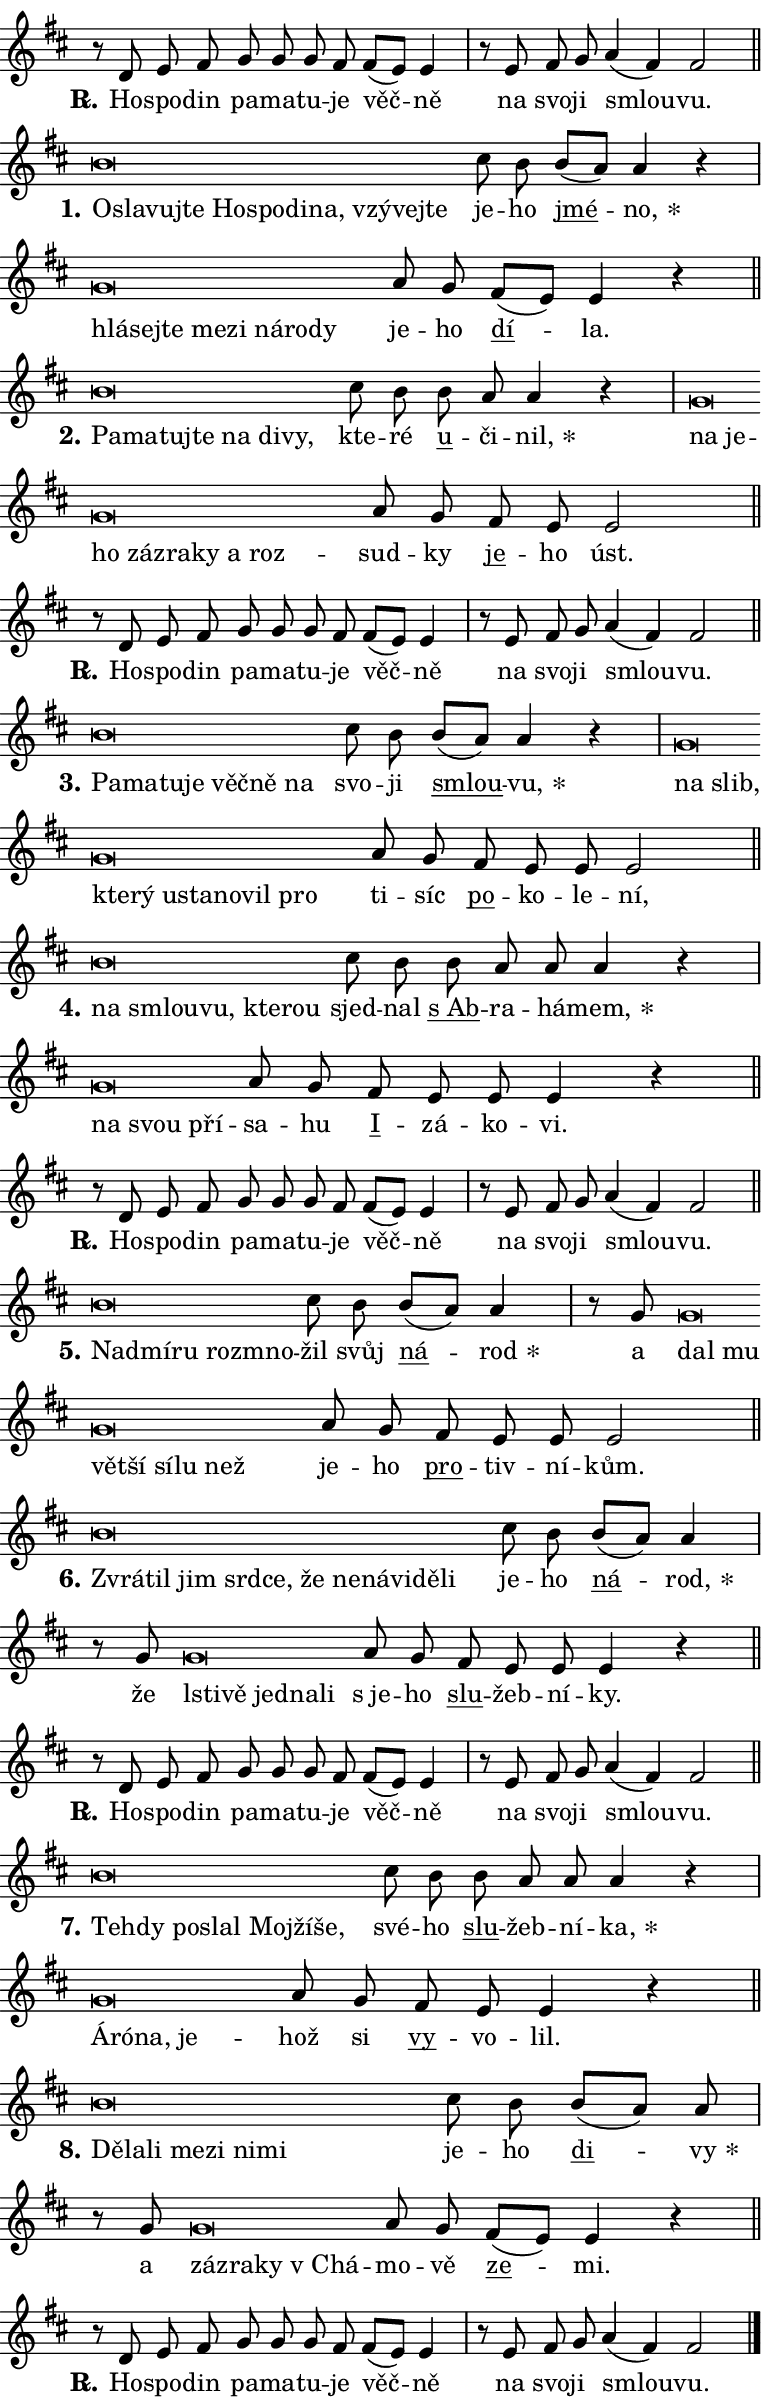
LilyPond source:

\version "2.24.0"
\header { tagline = "" }
\paper {
  indent = 0\cm
  top-margin = 0\cm
  right-margin = 0.13\cm % to fit lyric hyphens
  bottom-margin = 0\cm
  left-margin = 0\cm
  paper-width = 13\cm
  page-breaking = #ly:one-page-breaking
  system-system-spacing.basic-distance = #11
  score-system-spacing.basic-distance = #11
  ragged-last = ##f
}


%% Author: Thomas Morley
%% https://lists.gnu.org/archive/html/lilypond-user/2020-05/msg00002.html
#(define (line-position grob)
"Returns position of @var[grob} in current system:
   @code{'start}, if at first time-step
   @code{'end}, if at last time-step
   @code{'middle} otherwise
"
  (let* ((col (ly:item-get-column grob))
         (ln (ly:grob-object col 'left-neighbor))
         (rn (ly:grob-object col 'right-neighbor))
         (col-to-check-left (if (ly:grob? ln) ln col))
         (col-to-check-right (if (ly:grob? rn) rn col))
         (break-dir-left
           (and
             (ly:grob-property col-to-check-left 'non-musical #f)
             (ly:item-break-dir col-to-check-left)))
         (break-dir-right
           (and
             (ly:grob-property col-to-check-right 'non-musical #f)
             (ly:item-break-dir col-to-check-right))))
        (cond ((eqv? 1 break-dir-left) 'start)
              ((eqv? -1 break-dir-right) 'end)
              (else 'middle))))

#(define (tranparent-at-line-position vctor)
  (lambda (grob)
  "Relying on @code{line-position} select the relevant enry from @var{vctor}.
Used to determine transparency,"
    (case (line-position grob)
      ((end) (not (vector-ref vctor 0)))
      ((middle) (not (vector-ref vctor 1)))
      ((start) (not (vector-ref vctor 2))))))

noteHeadBreakVisibility =
#(define-music-function (break-visibility)(vector?)
"Makes @code{NoteHead}s transparent relying on @var{break-visibility}"
#{
  \override NoteHead.transparent =
    #(tranparent-at-line-position break-visibility)
#})

#(define delete-ledgers-for-transparent-note-heads
  (lambda (grob)
    "Reads whether a @code{NoteHead} is transparent.
If so this @code{NoteHead} is removed from @code{'note-heads} from
@var{grob}, which is supposed to be @code{LedgerLineSpanner}.
As a result ledgers are not printed for this @code{NoteHead}"
    (let* ((nhds-array (ly:grob-object grob 'note-heads))
           (nhds-list
             (if (ly:grob-array? nhds-array)
                 (ly:grob-array->list nhds-array)
                 '()))
           ;; Relies on the transparent-property being done before
           ;; Staff.LedgerLineSpanner.after-line-breaking is executed.
           ;; This is fragile ...
           (to-keep
             (remove
               (lambda (nhd)
                 (ly:grob-property nhd 'transparent #f))
               nhds-list)))
      ;; TODO find a better method to iterate over grob-arrays, similiar
      ;; to filter/remove etc for lists
      ;; For now rebuilt from scratch
      (set! (ly:grob-object grob 'note-heads)  '())
      (for-each
        (lambda (nhd)
          (ly:pointer-group-interface::add-grob grob 'note-heads nhd))
        to-keep))))

squashNotes = {
  \override NoteHead.X-extent = #'(-0.2 . 0.2)
  \override NoteHead.Y-extent = #'(-0.75 . 0)
  \override NoteHead.stencil =
    #(lambda (grob)
       (let ((pos (ly:grob-property grob 'staff-position)))
         (begin
           (if (< pos -7) (display "ERROR: Lower brevis then expected\n") (display ""))
           (if (<= pos -6) ly:text-interface::print ly:note-head::print))))
}
unSquashNotes = {
  \revert NoteHead.X-extent
  \revert NoteHead.Y-extent
  \revert NoteHead.stencil
}

hideNotes = \noteHeadBreakVisibility #begin-of-line-visible
unHideNotes = \noteHeadBreakVisibility #all-visible

% work-around for resetting accidentals
% https://lilypond.org/doc/v2.23/Documentation/notation/displaying-rhythms#unmetered-music
cadenzaMeasure = {
  \cadenzaOff
  \partial 1024 s1024
  \cadenzaOn
}

#(define-markup-command (accent layout props text) (markup?)
  "Underline accented syllable"
  (interpret-markup layout props
    #{\markup \override #'(offset . 4.3) \underline { #text }#}))

responsum = \markup \concat {
  "R" \hspace #-1.05 \path #0.1 #'((moveto 0 0.07) (lineto 0.9 0.8)) \hspace #0.05 "."
}

spaceSize = #0.6828661417322834 % exact space size for TeX Gyre Schola

\layout {
  \context {
    \Staff
    \remove "Time_signature_engraver"
    \override LedgerLineSpanner.after-line-breaking = #delete-ledgers-for-transparent-note-heads
  }
  \context {
    \Lyrics {
      \override LyricSpace.minimum-distance = \spaceSize
      \override LyricText.font-name = #"TeX Gyre Schola"
      \override LyricText.font-size = 1
      \override StanzaNumber.font-name = #"TeX Gyre Schola Bold"
      \override StanzaNumber.font-size = 1
    }
  }
  \context {
    \Score 
    \override NoteHead.text =
      #(lambda (grob) 
        (let ((pos (ly:grob-property grob 'staff-position)))
          #{\markup {
            \combine
              \halign #-0.55 \raise #(if (= pos -6) 0 0.5) \override #'(thickness . 2) \draw-line #'(3.2 . 0)
              \musicglyph "noteheads.sM1"
          }#}))
  }
}

% magnetic-lyrics.ily
%
%   written by
%     Jean Abou Samra <jean@abou-samra.fr>
%     Werner Lemberg <wl@gnu.org>
%
%   adapted by
%     Jiri Hon <jiri.hon@gmail.com>
%
% Version 2022-Apr-15

% https://www.mail-archive.com/lilypond-user@gnu.org/msg149350.html

#(define (Left_hyphen_pointer_engraver context)
   "Collect syllable-hyphen-syllable occurrences in lyrics and store
them in properties.  This engraver only looks to the left.  For
example, if the lyrics input is @code{foo -- bar}, it does the
following.

@itemize @bullet
@item
Set the @code{text} property of the @code{LyricHyphen} grob between
@q{foo} and @q{bar} to @code{foo}.

@item
Set the @code{left-hyphen} property of the @code{LyricText} grob with
text @q{foo} to the @code{LyricHyphen} grob between @q{foo} and
@q{bar}.
@end itemize

Use this auxiliary engraver in combination with the
@code{lyric-@/text::@/apply-@/magnetic-@/offset!} hook."
   (let ((hyphen #f)
         (text #f))
     (make-engraver
      (acknowledgers
       ((lyric-syllable-interface engraver grob source-engraver)
        (set! text grob)))
      (end-acknowledgers
       ((lyric-hyphen-interface engraver grob source-engraver)
        ;(when (not (grob::has-interface grob 'lyric-space-interface))
          (set! hyphen grob)));)
      ((stop-translation-timestep engraver)
       (when (and text hyphen)
         (ly:grob-set-object! text 'left-hyphen hyphen))
       (set! text #f)
       (set! hyphen #f)))))

#(define (lyric-text::apply-magnetic-offset! grob)
   "If the space between two syllables is less than the value in
property @code{LyricText@/.details@/.squash-threshold}, move the right
syllable to the left so that it gets concatenated with the left
syllable.

Use this function as a hook for
@code{LyricText@/.after-@/line-@/breaking} if the
@code{Left_@/hyphen_@/pointer_@/engraver} is active."
   (let ((hyphen (ly:grob-object grob 'left-hyphen #f)))
     (when hyphen
       (let ((left-text (ly:spanner-bound hyphen LEFT)))
         (when (grob::has-interface left-text 'lyric-syllable-interface)
           (let* ((common (ly:grob-common-refpoint grob left-text X))
                  (this-x-ext (ly:grob-extent grob common X))
                  (left-x-ext
                   (begin
                     ;; Trigger magnetism for left-text.
                     (ly:grob-property left-text 'after-line-breaking)
                     (ly:grob-extent left-text common X)))
                  ;; `delta` is the gap width between two syllables.
                  (delta (- (interval-start this-x-ext)
                            (interval-end left-x-ext)))
                  (details (ly:grob-property grob 'details))
                  (threshold (assoc-get 'squash-threshold details 0.2)))
             (when (< delta threshold)
               (let* (;; We have to manipulate the input text so that
                      ;; ligatures crossing syllable boundaries are not
                      ;; disabled.  For languages based on the Latin
                      ;; script this is essentially a beautification.
                      ;; However, for non-Western scripts it can be a
                      ;; necessity.
                      (lt (ly:grob-property left-text 'text))
                      (rt (ly:grob-property grob 'text))
                      (is-space (grob::has-interface hyphen 'lyric-space-interface))
                      (space (if is-space " " ""))
                      (extra-delta (if is-space spaceSize 0))
                      ;; Append new syllable.
                      (ltrt-space (if (and (string? lt) (string? rt))
                                (string-append lt space rt)
                                (make-concat-markup (list lt space rt))))
                      ;; Right-align `ltrt` to the right side.
                      (ltrt-space-markup (grob-interpret-markup
                               grob
                               (make-translate-markup
                                (cons (interval-length this-x-ext) 0)
                                (make-right-align-markup ltrt-space)))))
                 (begin
                   ;; Don't print `left-text`.
                   (ly:grob-set-property! left-text 'stencil #f)
                   ;; Set text and stencil (which holds all collected
                   ;; syllables so far) and shift it to the left.
                   (ly:grob-set-property! grob 'text ltrt-space)
                   (ly:grob-set-property! grob 'stencil ltrt-space-markup)
                   (ly:grob-translate-axis! grob (- (- delta extra-delta)) X))))))))))


#(define (lyric-hyphen::displace-bounds-first grob)
   ;; Make very sure this callback isn't triggered too early.
   (let ((left (ly:spanner-bound grob LEFT))
         (right (ly:spanner-bound grob RIGHT)))
     (ly:grob-property left 'after-line-breaking)
     (ly:grob-property right 'after-line-breaking)
     (ly:lyric-hyphen::print grob)))

squashThreshold = #0.4

\layout {
  \context {
    \Lyrics
    \consists #Left_hyphen_pointer_engraver
    \override LyricText.after-line-breaking =
      #lyric-text::apply-magnetic-offset!
    \override LyricHyphen.stencil = #lyric-hyphen::displace-bounds-first
    \override LyricText.details.squash-threshold = \squashThreshold
    \override LyricHyphen.minimum-distance = 0
    \override LyricHyphen.minimum-length = \squashThreshold
  }
}

squashText = \override LyricText.details.squash-threshold = 9999
unSquashText = \override LyricText.details.squash-threshold = \squashThreshold

leftText = \override LyricText.self-alignment-X = #LEFT
unLeftText = \revert LyricText.self-alignment-X

starOffset = #(lambda (grob) 
                (let ((x_offset (ly:self-alignment-interface::aligned-on-x-parent grob)))
                  (if (= x_offset 0) 0 (+ x_offset 1.2))))

star = #(define-music-function (syllable)(string?)
"Append star separator at the end of a syllable"
#{
  \once \override LyricText.X-offset = #starOffset
  \lyricmode { \markup {
    #syllable
    \override #'((font-name . "TeX Gyre Schola Bold")) \hspace #0.2 \lower #0.65 \larger "*"
  } }
#})

starAccent = #(define-music-function (syllable)(string?)
"Append star separator at the end of a syllable and make accent"
#{
  \once \override LyricText.X-offset = #starOffset
  \lyricmode { \markup {
    \accent #syllable
    \override #'((font-name . "TeX Gyre Schola Bold")) \hspace #0.2 \lower #0.65 \larger "*"
  } }
#})

breath = #(define-music-function (syllable)(string?)
"Append breathing indicator at the end of a syllable"
#{
  \lyricmode { \markup { #syllable "+" } }
#})

optionalBreath = #(define-music-function (syllable)(string?)
"Append optional breathing indicator at the end of a syllable"
#{
  \lyricmode { \markup { #syllable "(+)" } }
#})


\score {
    <<
        \new Voice = "melody" { \cadenzaOn \key d \major \relative { r8 d' e fis g g g fis \bar "" fis[( e)] e4 \cadenzaMeasure \bar "|" r8 e fis g \bar "" a4( fis) fis2 \cadenzaMeasure \bar "||" \break } }
        \new Lyrics \lyricsto "melody" { \lyricmode { \set stanza = \responsum
Ho -- spo -- din pa -- ma -- tu -- je věč -- ně na svo -- ji smlou -- vu. } }
    >>
    \layout {}
}

\score {
    <<
        \new Voice = "melody" { \cadenzaOn \key d \major \relative { \squashNotes b'\breve*1/16 \hideNotes \breve*1/16 \bar "" \breve*1/16 \bar "" \breve*1/16 \bar "" \breve*1/16 \bar "" \breve*1/16 \bar "" \breve*1/16 \bar "" \breve*1/16 \bar "" \breve*1/16 \bar "" \breve*1/16 \breve*1/16 \bar "" \unHideNotes \unSquashNotes cis8 b \bar "" b[( a)] a4 r \cadenzaMeasure \bar "|" \squashNotes g\breve*1/16 \hideNotes \breve*1/16 \bar "" \breve*1/16 \bar "" \breve*1/16 \bar "" \breve*1/16 \bar "" \breve*1/16 \bar "" \breve*1/16 \breve*1/16 \bar "" \unHideNotes \unSquashNotes a8 g \bar "" fis[( e)] e4 r \cadenzaMeasure \bar "||" \break } }
        \new Lyrics \lyricsto "melody" { \lyricmode { \set stanza = "1."
\leftText O -- \squashText sla -- vuj -- te Ho -- spo -- di -- na, vzý -- vej -- te \unLeftText \unSquashText je -- ho \markup \accent jmé -- \star no, \leftText hlá -- \squashText sej -- te me -- zi ná -- ro -- dy \unLeftText \unSquashText je -- ho \markup \accent dí -- la. } }
    >>
    \layout {}
}

\score {
    <<
        \new Voice = "melody" { \cadenzaOn \key d \major \relative { \squashNotes b'\breve*1/16 \hideNotes \breve*1/16 \bar "" \breve*1/16 \bar "" \breve*1/16 \bar "" \breve*1/16 \bar "" \breve*1/16 \breve*1/16 \bar "" \unHideNotes \unSquashNotes cis8 b \bar "" b a a4 r \cadenzaMeasure \bar "|" \squashNotes g\breve*1/16 \hideNotes \breve*1/16 \bar "" \breve*1/16 \bar "" \breve*1/16 \bar "" \breve*1/16 \bar "" \breve*1/16 \bar "" \breve*1/16 \breve*1/16 \bar "" \unHideNotes \unSquashNotes a8 g \bar "" fis e e2 \cadenzaMeasure \bar "||" \break } }
        \new Lyrics \lyricsto "melody" { \lyricmode { \set stanza = "2."
\leftText Pa -- \squashText ma -- tuj -- te na di -- vy, \unLeftText \unSquashText kte -- ré \markup \accent u -- či -- \star nil, \leftText na \squashText je -- ho zá -- zra -- ky a roz -- \unLeftText \unSquashText sud -- ky \markup \accent je -- ho úst. } }
    >>
    \layout {}
}

\score {
    <<
        \new Voice = "melody" { \cadenzaOn \key d \major \relative { r8 d' e fis g g g fis \bar "" fis[( e)] e4 \cadenzaMeasure \bar "|" r8 e fis g \bar "" a4( fis) fis2 \cadenzaMeasure \bar "||" \break } }
        \new Lyrics \lyricsto "melody" { \lyricmode { \set stanza = \responsum
Ho -- spo -- din pa -- ma -- tu -- je věč -- ně na svo -- ji smlou -- vu. } }
    >>
    \layout {}
}

\score {
    <<
        \new Voice = "melody" { \cadenzaOn \key d \major \relative { \squashNotes b'\breve*1/16 \hideNotes \breve*1/16 \bar "" \breve*1/16 \bar "" \breve*1/16 \bar "" \breve*1/16 \bar "" \breve*1/16 \breve*1/16 \bar "" \unHideNotes \unSquashNotes cis8 b \bar "" b[( a)] a4 r \cadenzaMeasure \bar "|" \squashNotes g\breve*1/16 \hideNotes \breve*1/16 \bar "" \breve*1/16 \bar "" \breve*1/16 \bar "" \breve*1/16 \bar "" \breve*1/16 \bar "" \breve*1/16 \bar "" \breve*1/16 \breve*1/16 \bar "" \unHideNotes \unSquashNotes a8 g \bar "" fis e e e2 \cadenzaMeasure \bar "||" \break } }
        \new Lyrics \lyricsto "melody" { \lyricmode { \set stanza = "3."
\leftText Pa -- \squashText ma -- tu -- je věč -- ně na \unLeftText \unSquashText svo -- ji \markup \accent smlou -- \star vu, \leftText na \squashText slib, kte -- rý u -- sta -- no -- vil pro \unLeftText \unSquashText ti -- síc \markup \accent po -- ko -- le -- ní, } }
    >>
    \layout {}
}

\score {
    <<
        \new Voice = "melody" { \cadenzaOn \key d \major \relative { \squashNotes b'\breve*1/16 \hideNotes \breve*1/16 \bar "" \breve*1/16 \bar "" \breve*1/16 \breve*1/16 \bar "" \unHideNotes \unSquashNotes cis8 b \bar "" b a a a4 r \cadenzaMeasure \bar "|" \squashNotes g\breve*1/16 \hideNotes \breve*1/16 \breve*1/16 \bar "" \unHideNotes \unSquashNotes a8 g \bar "" fis e e e4 r \cadenzaMeasure \bar "||" \break } }
        \new Lyrics \lyricsto "melody" { \lyricmode { \set stanza = "4."
\leftText na \squashText smlou -- vu, kte -- rou \unLeftText \unSquashText sjed -- nal \markup \accent "s Ab" -- ra -- há -- \star mem, \leftText na \squashText svou pří -- \unLeftText \unSquashText sa -- hu \markup \accent I -- zá -- ko -- vi. } }
    >>
    \layout {}
}

\score {
    <<
        \new Voice = "melody" { \cadenzaOn \key d \major \relative { r8 d' e fis g g g fis \bar "" fis[( e)] e4 \cadenzaMeasure \bar "|" r8 e fis g \bar "" a4( fis) fis2 \cadenzaMeasure \bar "||" \break } }
        \new Lyrics \lyricsto "melody" { \lyricmode { \set stanza = \responsum
Ho -- spo -- din pa -- ma -- tu -- je věč -- ně na svo -- ji smlou -- vu. } }
    >>
    \layout {}
}

\score {
    <<
        \new Voice = "melody" { \cadenzaOn \key d \major \relative { \squashNotes b'\breve*1/16 \hideNotes \breve*1/16 \bar "" \breve*1/16 \bar "" \breve*1/16 \breve*1/16 \bar "" \unHideNotes \unSquashNotes cis8 b \bar "" b[( a)] a4 \cadenzaMeasure \bar "|" r8 g8 \squashNotes g\breve*1/16 \hideNotes \breve*1/16 \bar "" \breve*1/16 \bar "" \breve*1/16 \bar "" \breve*1/16 \bar "" \breve*1/16 \breve*1/16 \bar "" \unHideNotes \unSquashNotes a8 g \bar "" fis e e e2 \cadenzaMeasure \bar "||" \break } }
        \new Lyrics \lyricsto "melody" { \lyricmode { \set stanza = "5."
\leftText Nad -- \squashText mí -- ru roz -- mno -- \unLeftText \unSquashText žil svůj \markup \accent ná -- \star rod a \leftText dal \squashText mu vět -- ší sí -- lu než \unLeftText \unSquashText je -- ho \markup \accent pro -- tiv -- ní -- kům. } }
    >>
    \layout {}
}

\score {
    <<
        \new Voice = "melody" { \cadenzaOn \key d \major \relative { \squashNotes b'\breve*1/16 \hideNotes \breve*1/16 \bar "" \breve*1/16 \bar "" \breve*1/16 \bar "" \breve*1/16 \bar "" \breve*1/16 \bar "" \breve*1/16 \bar "" \breve*1/16 \bar "" \breve*1/16 \bar "" \breve*1/16 \breve*1/16 \bar "" \unHideNotes \unSquashNotes cis8 b \bar "" b[( a)] a4 \cadenzaMeasure \bar "|" r8 g8 \squashNotes g\breve*1/16 \hideNotes \breve*1/16 \bar "" \breve*1/16 \bar "" \breve*1/16 \breve*1/16 \bar "" \unHideNotes \unSquashNotes a8 g \bar "" fis e e e4 r \cadenzaMeasure \bar "||" \break } }
        \new Lyrics \lyricsto "melody" { \lyricmode { \set stanza = "6."
\leftText Zvrá -- \squashText til jim srd -- ce, že ne -- ná -- vi -- dě -- li \unLeftText \unSquashText je -- ho \markup \accent ná -- \star rod, že \leftText lsti -- \squashText vě jed -- na -- li \unLeftText \unSquashText "s je" -- ho \markup \accent slu -- žeb -- ní -- ky. } }
    >>
    \layout {}
}

\score {
    <<
        \new Voice = "melody" { \cadenzaOn \key d \major \relative { r8 d' e fis g g g fis \bar "" fis[( e)] e4 \cadenzaMeasure \bar "|" r8 e fis g \bar "" a4( fis) fis2 \cadenzaMeasure \bar "||" \break } }
        \new Lyrics \lyricsto "melody" { \lyricmode { \set stanza = \responsum
Ho -- spo -- din pa -- ma -- tu -- je věč -- ně na svo -- ji smlou -- vu. } }
    >>
    \layout {}
}

\score {
    <<
        \new Voice = "melody" { \cadenzaOn \key d \major \relative { \squashNotes b'\breve*1/16 \hideNotes \breve*1/16 \bar "" \breve*1/16 \bar "" \breve*1/16 \bar "" \breve*1/16 \bar "" \breve*1/16 \breve*1/16 \bar "" \unHideNotes \unSquashNotes cis8 b \bar "" b a a a4 r \cadenzaMeasure \bar "|" \squashNotes g\breve*1/16 \hideNotes \breve*1/16 \bar "" \breve*1/16 \breve*1/16 \bar "" \unHideNotes \unSquashNotes a8 g \bar "" fis e e4 r \cadenzaMeasure \bar "||" \break } }
        \new Lyrics \lyricsto "melody" { \lyricmode { \set stanza = "7."
\leftText Teh -- \squashText dy po -- slal Moj -- ží -- še, \unLeftText \unSquashText své -- ho \markup \accent slu -- žeb -- ní -- \star ka, \leftText Á -- \squashText ró -- na, je -- \unLeftText \unSquashText hož si \markup \accent vy -- vo -- lil. } }
    >>
    \layout {}
}

\score {
    <<
        \new Voice = "melody" { \cadenzaOn \key d \major \relative { \squashNotes b'\breve*1/16 \hideNotes \breve*1/16 \bar "" \breve*1/16 \bar "" \breve*1/16 \bar "" \breve*1/16 \bar "" \breve*1/16 \breve*1/16 \bar "" \unHideNotes \unSquashNotes cis8 b \bar "" b[( a)] a \cadenzaMeasure \bar "|" r8 g8 \squashNotes g\breve*1/16 \hideNotes \breve*1/16 \bar "" \breve*1/16 \breve*1/16 \bar "" \unHideNotes \unSquashNotes a8 g \bar "" fis[( e)] e4 r \cadenzaMeasure \bar "||" \break } }
        \new Lyrics \lyricsto "melody" { \lyricmode { \set stanza = "8."
\leftText Dě -- \squashText la -- li me -- zi ni -- mi \unLeftText \unSquashText je -- ho \markup \accent di -- \star vy a \leftText zá -- \squashText zra -- ky "v Chá" -- \unLeftText \unSquashText mo -- vě \markup \accent ze -- mi. } }
    >>
    \layout {}
}

\score {
    <<
        \new Voice = "melody" { \cadenzaOn \key d \major \relative { r8 d' e fis g g g fis \bar "" fis[( e)] e4 \cadenzaMeasure \bar "|" r8 e fis g \bar "" a4( fis) fis2 \cadenzaMeasure \bar "||" \break } \bar "|." }
        \new Lyrics \lyricsto "melody" { \lyricmode { \set stanza = \responsum
Ho -- spo -- din pa -- ma -- tu -- je věč -- ně na svo -- ji smlou -- vu. } }
    >>
    \layout {}
}
